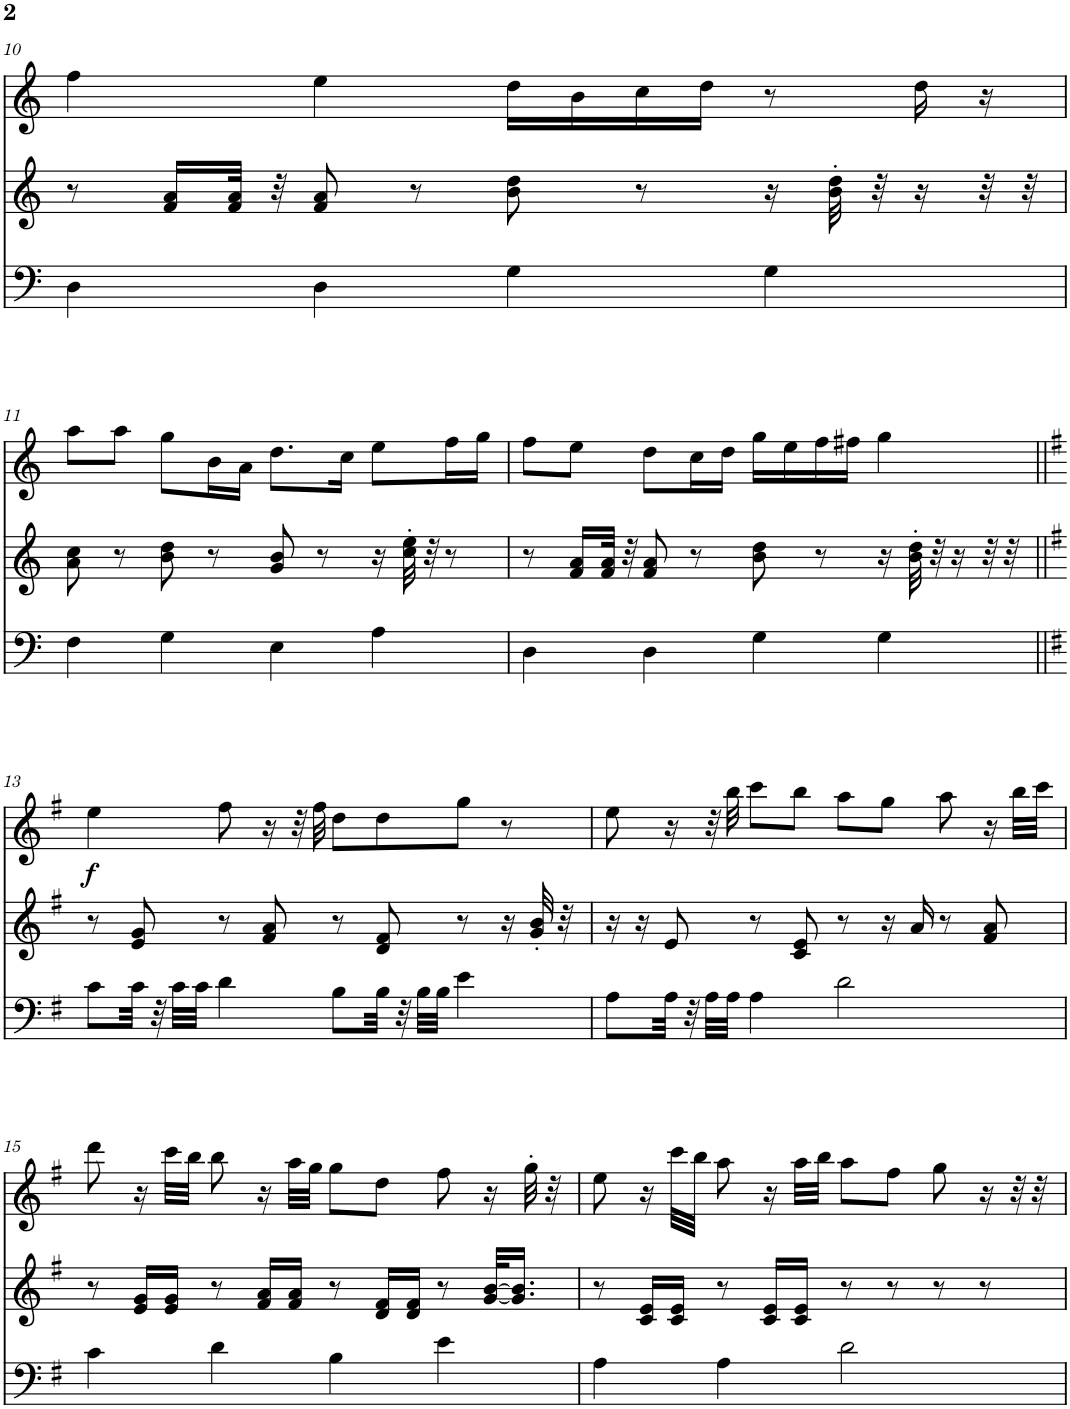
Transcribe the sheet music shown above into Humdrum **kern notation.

**kern	**kern	**kern	**dynam
*part1	*part1	*part1	*part1
*staff3	*staff2	*staff1	*staff1/2/3
*I"Piano	*	*	*
*I'Pno.	*	*	*
!!LO:PB:g=z
*clefF4	*clefG2	*clefG2	*
*k[]	*k[]	*k[]	*
*M4/4	*M4/4	*M4/4	*
=10	=10	=10	=10
4D\	8r	4ff\	.
.	16f/ 16a/LL	.	.
.	32f/ 32a/JJk	.	.
.	32r	.	.
4D\	8f/ 8a/	4ee\	.
.	8r	.	.
4G\	8b\ 8dd\	16dd\LL	.
.	.	16b\	.
.	8r	16cc\	.
.	.	16dd\JJ	.
4G\	16r	8r	.
.	32b\' 32dd\'	.	.
.	32r	.	.
.	16r	16dd\	.
.	32r	16r	.
.	32r	.	.
!!LO:LB:g=z
=11	=11	=11	=11
4F\	8a\ 8cc\	8aa\L	.
.	8r	8aa\J	.
4G\	8b\ 8dd\	8gg\L	.
.	8r	16b\L	.
.	.	16a\JJ	.
4E\	8g/ 8b/	8.dd\L	.
.	8r	.	.
.	.	16cc\Jk	.
4A\	16r	8ee\L	.
.	32cc\' 32ee\'	.	.
.	32r	.	.
.	8r	16ff\L	.
.	.	16gg\JJ	.
=12	=12	=12	=12
4D\	8r	8ff\L	.
.	16f/ 16a/LL	8ee\J	.
.	32f/ 32a/JJk	.	.
.	32r	.	.
4D\	8f/ 8a/	8dd\L	.
.	8r	16cc\L	.
.	.	16dd\JJ	.
4G\	8b\ 8dd\	16gg\LL	.
.	.	16ee\	.
.	8r	16ff\	.
.	.	16ff#X\JJ	.
4G\	16r	4gg\	.
.	32b\' 32dd\'	.	.
.	32r	.	.
.	16r	.	.
.	32r	.	.
.	32r	.	.
!!LO:LB:g=z
=13||	=13||	=13||	=13||
*k[f#]	*k[f#]	*k[f#]	*
!	!	!	!LO:DY:b
8c\L	8r	4ee\	f
32c\Jkk	8e/ 8g/	.	.
32r	.	.	.
32c\LLL	.	.	.
32c\JJJ	.	.	.
4d\	8r	8ff#\	.
.	8f#/ 8a/	16r	.
.	.	32r	.
.	.	32ff#\	.
8B\L	8r	8dd\L	.
32B\Jkk	8d/ 8f#/	8dd\	.
32r	.	.	.
32B\LLL	.	.	.
32B\JJJ	.	.	.
4e\	8r	8gg\J	.
.	16r	8r	.
.	32g/' 32b/'	.	.
.	32r	.	.
=14	=14	=14	=14
8A\L	16r	8ee\	.
.	16r	.	.
32A\Jkk	8e/	16r	.
32r	.	.	.
32A\LLL	.	32r	.
32A\JJJ	.	32bb\	.
4A\	8r	8ccc\L	.
.	8c/ 8e/	8bb\J	.
2d\	8r	8aa\L	.
.	16r	8gg\J	.
.	16a/	.	.
.	8r	8aa\	.
.	8f#/ 8a/	16r	.
.	.	32bb\LLL	.
.	.	32ccc\JJJ	.
!!LO:LB:g=z
=15	=15	=15	=15
4c\	8r	8ddd\	.
.	16e/ 16g/LL	16r	.
.	16e/ 16g/JJ	32ccc\LLL	.
.	.	32bb\JJJ	.
4d\	8r	8bb\	.
.	16f#/ 16a/LL	16r	.
.	16f#/ 16a/JJ	32aa\LLL	.
.	.	32gg\JJJ	.
4B\	8r	8gg\L	.
.	16d/ 16f#/LL	8dd\J	.
.	16d/ 16f#/JJ	.	.
4e\	8r	8ff#\	.
.	[32g/ [32b/KLL	16r	.
.	16.g/] 16.b/]JJ	.	.
.	.	32gg'\	.
.	.	32r	.
=16	=16	=16	=16
4A\	8r	8ee\	.
.	16c/ 16e/LL	16r	.
.	16c/ 16e/JJ	32ccc\LLL	.
.	.	32bb\JJJ	.
4A\	8r	8aa\	.
.	16c/ 16e/LL	16r	.
.	16c/ 16e/JJ	32aa\LLL	.
.	.	32bb\JJJ	.
2d\	8r	8aa\L	.
.	8r	8ff#\J	.
.	8r	8gg\	.
.	8r	16r	.
.	.	32r	.
.	.	32r	.
=	=	=	=
*-	*-	*-	*-
